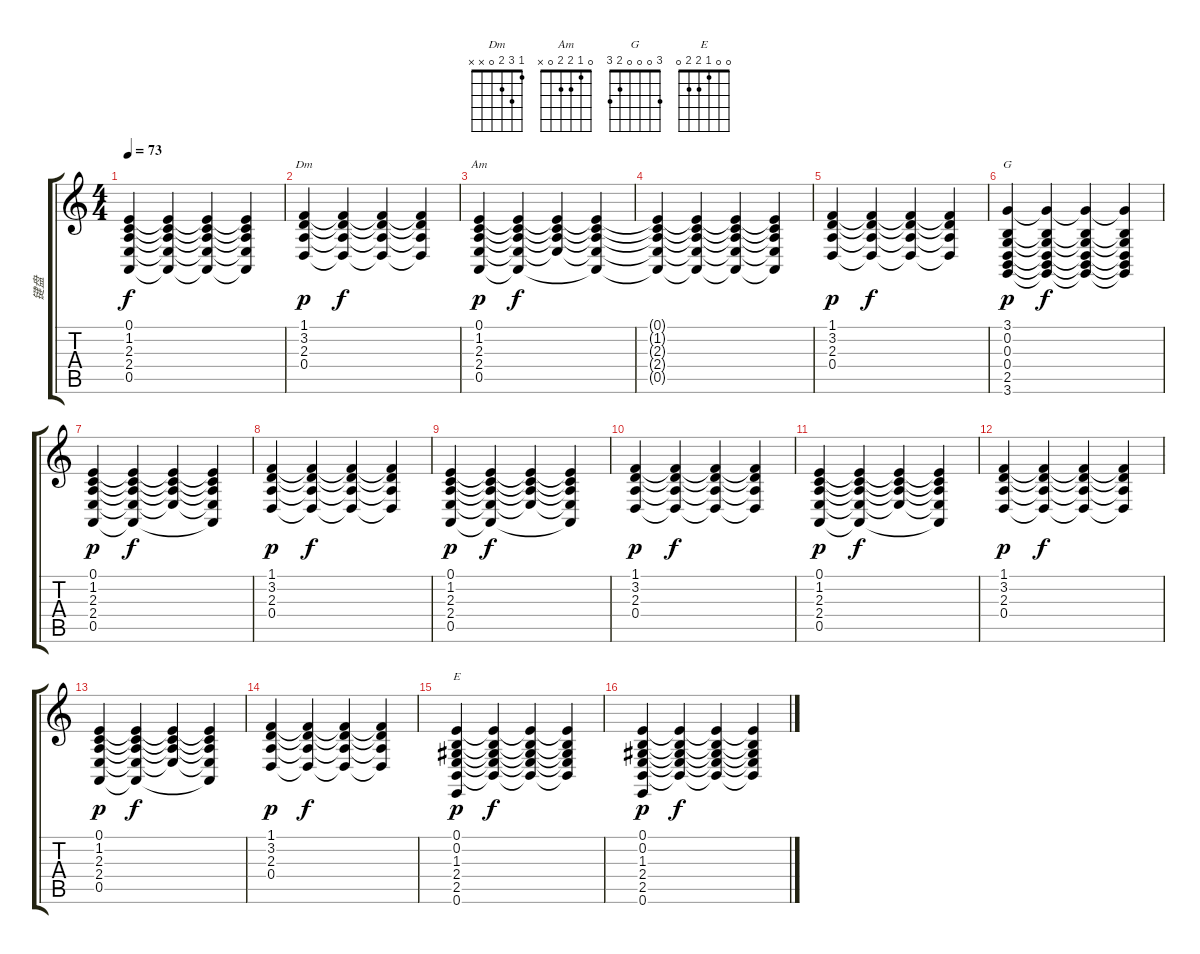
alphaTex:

\track ("键盘" "键盘") {instrument stringensemble2}
\staff {score tabs}
\tuning (E4 B3 G3 D3 A2 E2) {hide}
\chord ("Dm" 1 3 2 0 x x)
\chord ("Am" 0 1 2 2 0 x)
\chord ("G" 3 0 0 0 2 3)
\chord ("E" 0 0 1 2 2 0)
\ts (4 4)
\tempo 73
\clef g2
\ks c
(0.1{t} 1.2{t} 2.3{t} 2.4{t} 0.5{t}).4{dy f} (0.1{t} 1.2{t} 2.3{t} 2.4{t} 0.5{t}).4 (0.1{t} 1.2{t} 2.3{t} 2.4{t} 0.5{t}).4 (0.1{t} 1.2{t} 2.3{t} 2.4{t} 0.5{t}).4 |
(1.1 3.2 2.3 0.4).4{ch "Dm" dy p} (1.1{t} 3.2{t} 2.3{t} 0.4{t}).4{dy f} (1.1{t} 3.2{t} 2.3{t} 0.4{t}).4 (1.1{t} 3.2{t} 2.3{t} 0.4{t}).4 |
(0.1 1.2 2.3 2.4 0.5).4{ch "Am" dy p} (0.1{t} 1.2{t} 2.3{t} 2.4{t} 0.5{t}).4{dy f} (0.1{t} 1.2{t} 2.3{t} 2.4{t}).4 (0.1{t} 1.2{t} 2.3{t} 2.4{t} 0.5{t}).4 |
(0.1{t} 1.2{t} 2.3{t} 2.4{t} 0.5{t}).4 (0.1{t} 1.2{t} 2.3{t} 2.4{t} 0.5{t}).4 (0.1{t} 1.2{t} 2.3{t} 2.4{t} 0.5{t}).4 (0.1{t} 1.2{t} 2.3{t} 2.4{t} 0.5{t}).4 |
(1.1 3.2 2.3 0.4).4{dy p} (1.1{t} 3.2{t} 2.3{t} 0.4{t}).4{dy f} (1.1{t} 3.2{t} 2.3{t} 0.4{t}).4 (1.1{t} 3.2{t} 2.3{t} 0.4{t}).4 |
(3.1 0.2 0.3 0.4 2.5 3.6).4{ch "G" dy p} (3.1{t} 0.2{t} 0.3{t} 0.4{t} 2.5{t} 3.6{t}).4{dy f} (3.1{t} 0.2{t} 0.3{t} 0.4{t} 2.5{t} 3.6{t}).4 (3.1{t} 0.2{t} 0.3{t} 0.4{t} 2.5{t} 3.6{t}).4 |
(0.1 1.2 2.3 2.4 0.5).4{dy p} (0.1{t} 1.2{t} 2.3{t} 2.4{t} 0.5{t}).4{dy f} (0.1{t} 1.2{t} 2.3{t} 2.4{t}).4 (0.1{t} 1.2{t} 2.3{t} 2.4{t} 0.5{t}).4 |
(1.1 3.2 2.3 0.4).4{dy p} (1.1{t} 3.2{t} 2.3{t} 0.4{t}).4{dy f} (1.1{t} 3.2{t} 2.3{t} 0.4{t}).4 (1.1{t} 3.2{t} 2.3{t} 0.4{t}).4 |
(0.1 1.2 2.3 2.4 0.5).4{dy p} (0.1{t} 1.2{t} 2.3{t} 2.4{t} 0.5{t}).4{dy f} (0.1{t} 1.2{t} 2.3{t} 2.4{t}).4 (0.1{t} 1.2{t} 2.3{t} 2.4{t} 0.5{t}).4 |
(1.1 3.2 2.3 0.4).4{dy p} (1.1{t} 3.2{t} 2.3{t} 0.4{t}).4{dy f} (1.1{t} 3.2{t} 2.3{t} 0.4{t}).4 (1.1{t} 3.2{t} 2.3{t} 0.4{t}).4 |
(0.1 1.2 2.3 2.4 0.5).4{dy p} (0.1{t} 1.2{t} 2.3{t} 2.4{t} 0.5{t}).4{dy f} (0.1{t} 1.2{t} 2.3{t} 2.4{t}).4 (0.1{t} 1.2{t} 2.3{t} 2.4{t} 0.5{t}).4 |
(1.1 3.2 2.3 0.4).4{dy p} (1.1{t} 3.2{t} 2.3{t} 0.4{t}).4{dy f} (1.1{t} 3.2{t} 2.3{t} 0.4{t}).4 (1.1{t} 3.2{t} 2.3{t} 0.4{t}).4 |
(0.1 1.2 2.3 2.4 0.5).4{dy p} (0.1{t} 1.2{t} 2.3{t} 2.4{t} 0.5{t}).4{dy f} (0.1{t} 1.2{t} 2.3{t} 2.4{t}).4 (0.1{t} 1.2{t} 2.3{t} 2.4{t} 0.5{t}).4 |
(1.1 3.2 2.3 0.4).4{dy p} (1.1{t} 3.2{t} 2.3{t} 0.4{t}).4{dy f} (1.1{t} 3.2{t} 2.3{t} 0.4{t}).4 (1.1{t} 3.2{t} 2.3{t} 0.4{t}).4 |
(0.1 0.2 1.3 2.4 2.5 0.6).4{ch "E" dy p} (0.1{t} 0.2{t} 1.3{t} 2.4{t} 2.5{t}).4{dy f} (0.1{t} 0.2{t} 1.3{t} 2.4{t} 2.5{t}).4 (0.1{t} 0.2{t} 1.3{t} 2.4{t} 2.5{t}).4 |
(0.1 0.2 1.3 2.4 2.5 0.6).4{dy p} (0.1{t} 0.2{t} 1.3{t} 2.4{t} 2.5{t}).4{dy f} (0.1{t} 0.2{t} 1.3{t} 2.4{t} 2.5{t}).4 (0.1{t} 0.2{t} 1.3{t} 2.4{t} 2.5{t}).4
